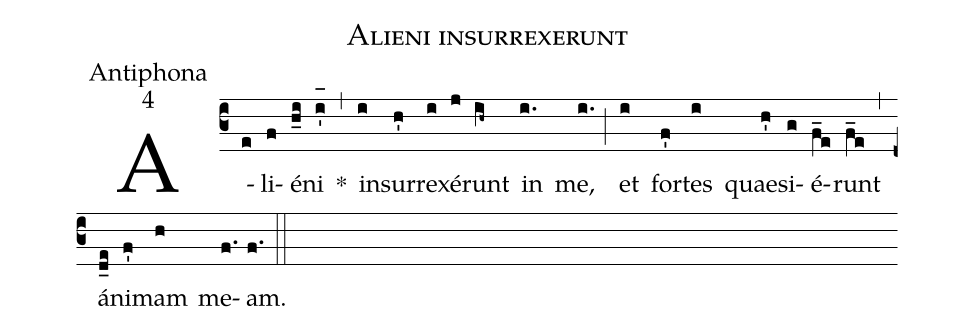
name:Alieni insurrexerunt;
office-part:Antiphona;
mode:4;
%%
(c3) A(e)li(f)é(h_i)ni(i'_[oh:h]) *(,) in(i)sur(h')re(i)xé(j)runt(ih~) in(i.) me,(i.) (;) et(i) for(f')tes(i) quae(h')si(g)é(f_e)runt(f_e) (,) á(d_e)ni(f')mam(h) me(f.)am.(f.) (::)
